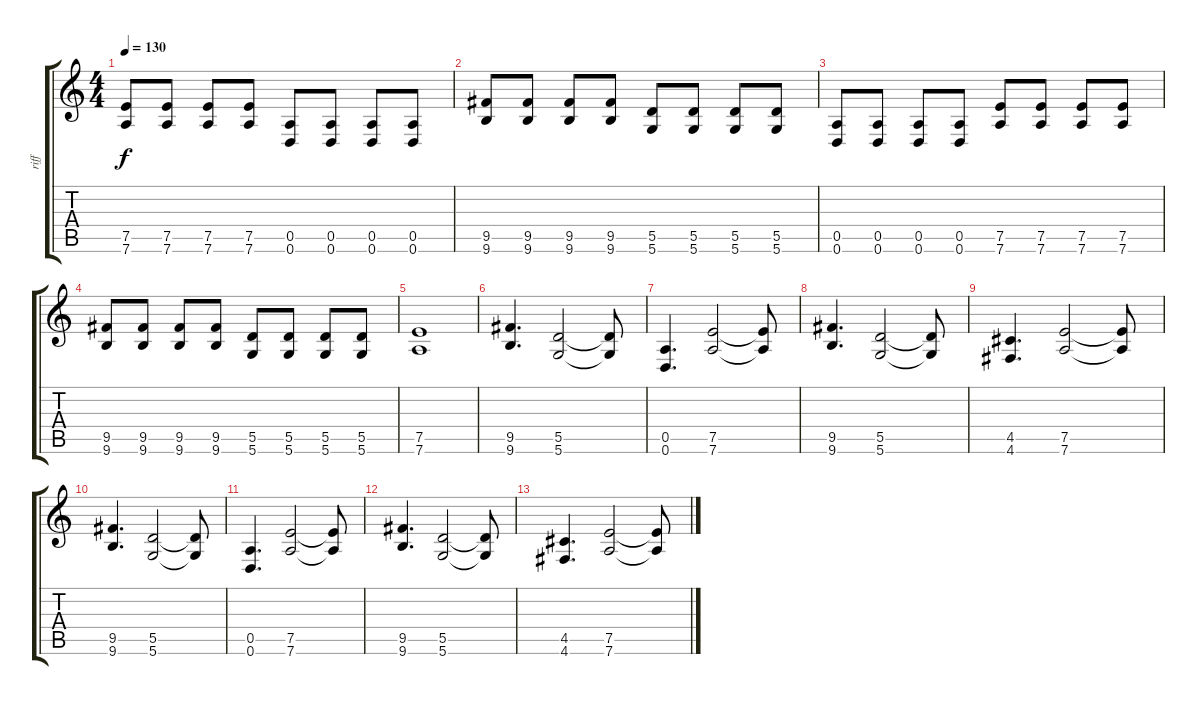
\track ("riff" "riff") {instrument distortionguitar}
\staff {score tabs}
\tuning (E4 B3 G3 D3 A2 D2) {hide}
\ts (4 4)
\tempo 130
\clef g2
\ks c
(7.5 7.6).8{dy f} (7.5 7.6).8 (7.5 7.6).8 (7.5 7.6).8 (0.5 0.6).8 (0.5 0.6).8 (0.5 0.6).8 (0.5 0.6).8 |
(9.5 9.6).8 (9.5 9.6).8 (9.5 9.6).8 (9.5 9.6).8 (5.5 5.6).8 (5.5 5.6).8 (5.5 5.6).8 (5.5 5.6).8 |
(0.5 0.6).8 (0.5 0.6).8 (0.5 0.6).8 (0.5 0.6).8 (7.5 7.6).8 (7.5 7.6).8 (7.5 7.6).8 (7.5 7.6).8 |
(9.5 9.6).8 (9.5 9.6).8 (9.5 9.6).8 (9.5 9.6).8 (5.5 5.6).8 (5.5 5.6).8 (5.5 5.6).8 (5.5 5.6).8 |
(7.5 7.6).1 |
(9.5 9.6).4{d} (5.5 5.6).2 (5.5{t} 5.6{t}).8 |
(0.5 0.6).4{d} (7.5 7.6).2 (7.5{t} 7.6{t}).8 |
(9.5 9.6).4{d} (5.5 5.6).2 (5.5{t} 5.6{t}).8 |
(4.5 4.6).4{d} (7.5 7.6).2 (7.5{t} 7.6{t}).8 |
(9.5 9.6).4{d} (5.5 5.6).2 (5.5{t} 5.6{t}).8 |
(0.5 0.6).4{d} (7.5 7.6).2 (7.5{t} 7.6{t}).8 |
(9.5 9.6).4{d} (5.5 5.6).2 (5.5{t} 5.6{t}).8 |
(4.5 4.6).4{d} (7.5 7.6).2 (7.5{t} 7.6{t}).8
